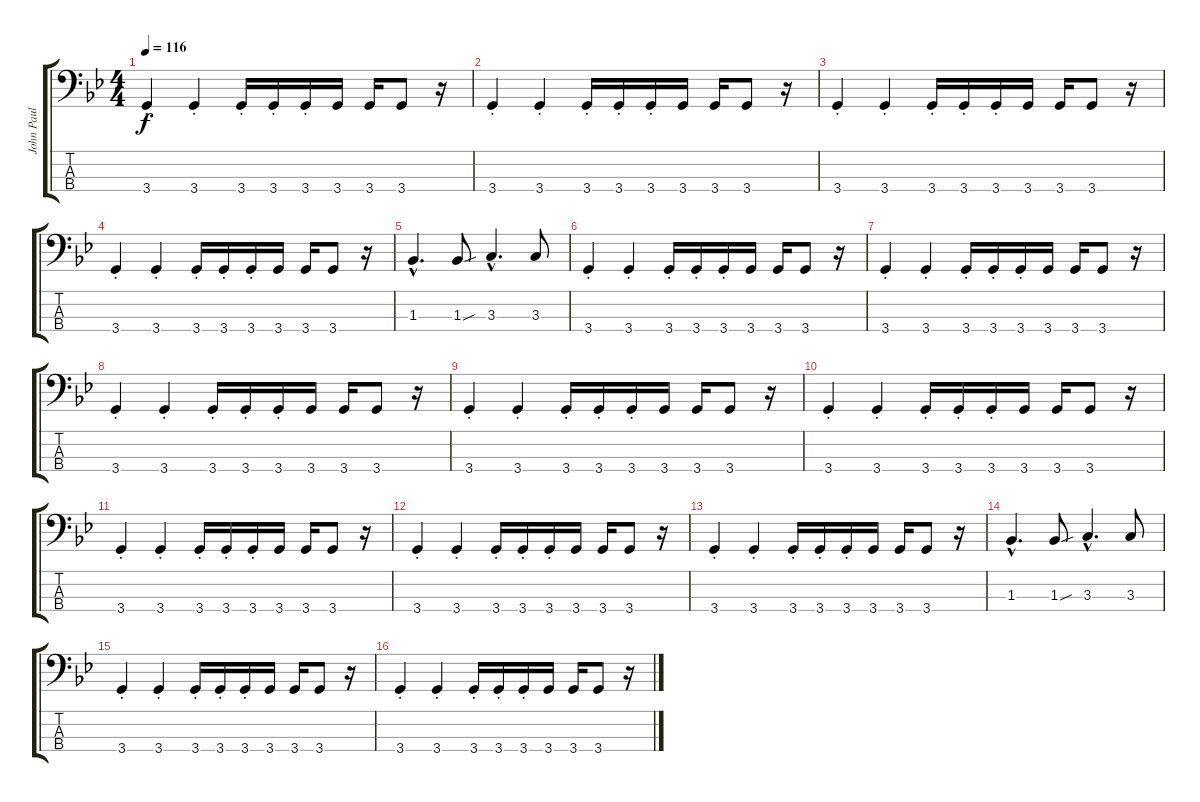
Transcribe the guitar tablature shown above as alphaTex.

\track ("John Paul Jones" "John Paul ") {instrument electricbassfinger}
\staff {score tabs}
\tuning (G2 D2 A1 E1) {hide}
\ts (4 4)
\tempo 116
\clef f4
\ks bb
3.4{st}.4{dy f} 3.4{st}.4 3.4{st}.16 3.4{st}.16 3.4{st}.16 3.4.16 3.4.16 3.4.8 r.16 |
3.4{st}.4 3.4{st}.4 3.4{st}.16 3.4{st}.16 3.4{st}.16 3.4.16 3.4.16 3.4.8 r.16 |
3.4{st}.4 3.4{st}.4 3.4{st}.16 3.4{st}.16 3.4{st}.16 3.4.16 3.4.16 3.4.8 r.16 |
3.4{st}.4 3.4{st}.4 3.4{st}.16 3.4{st}.16 3.4{st}.16 3.4.16 3.4.16 3.4.8 r.16 |
1.3{hac}.4{d} 1.3{sou}.8 3.3{hac}.4{d} 3.3.8 |
3.4{st}.4 3.4{st}.4 3.4{st}.16 3.4{st}.16 3.4{st}.16 3.4.16 3.4.16 3.4.8 r.16 |
3.4{st}.4 3.4{st}.4 3.4{st}.16 3.4{st}.16 3.4{st}.16 3.4.16 3.4.16 3.4.8 r.16 |
3.4{st}.4 3.4{st}.4 3.4{st}.16 3.4{st}.16 3.4{st}.16 3.4.16 3.4.16 3.4.8 r.16 |
3.4{st}.4 3.4{st}.4 3.4{st}.16 3.4{st}.16 3.4{st}.16 3.4.16 3.4.16 3.4.8 r.16 |
3.4{st}.4 3.4{st}.4 3.4{st}.16 3.4{st}.16 3.4{st}.16 3.4.16 3.4.16 3.4.8 r.16 |
3.4{st}.4 3.4{st}.4 3.4{st}.16 3.4{st}.16 3.4{st}.16 3.4.16 3.4.16 3.4.8 r.16 |
3.4{st}.4 3.4{st}.4 3.4{st}.16 3.4{st}.16 3.4{st}.16 3.4.16 3.4.16 3.4.8 r.16 |
3.4{st}.4 3.4{st}.4 3.4{st}.16 3.4{st}.16 3.4{st}.16 3.4.16 3.4.16 3.4.8 r.16 |
1.3{hac}.4{d} 1.3{sou}.8 3.3{hac}.4{d} 3.3.8 |
3.4{st}.4 3.4{st}.4 3.4{st}.16 3.4{st}.16 3.4{st}.16 3.4.16 3.4.16 3.4.8 r.16 |
3.4{st}.4 3.4{st}.4 3.4{st}.16 3.4{st}.16 3.4{st}.16 3.4.16 3.4.16 3.4.8 r.16
